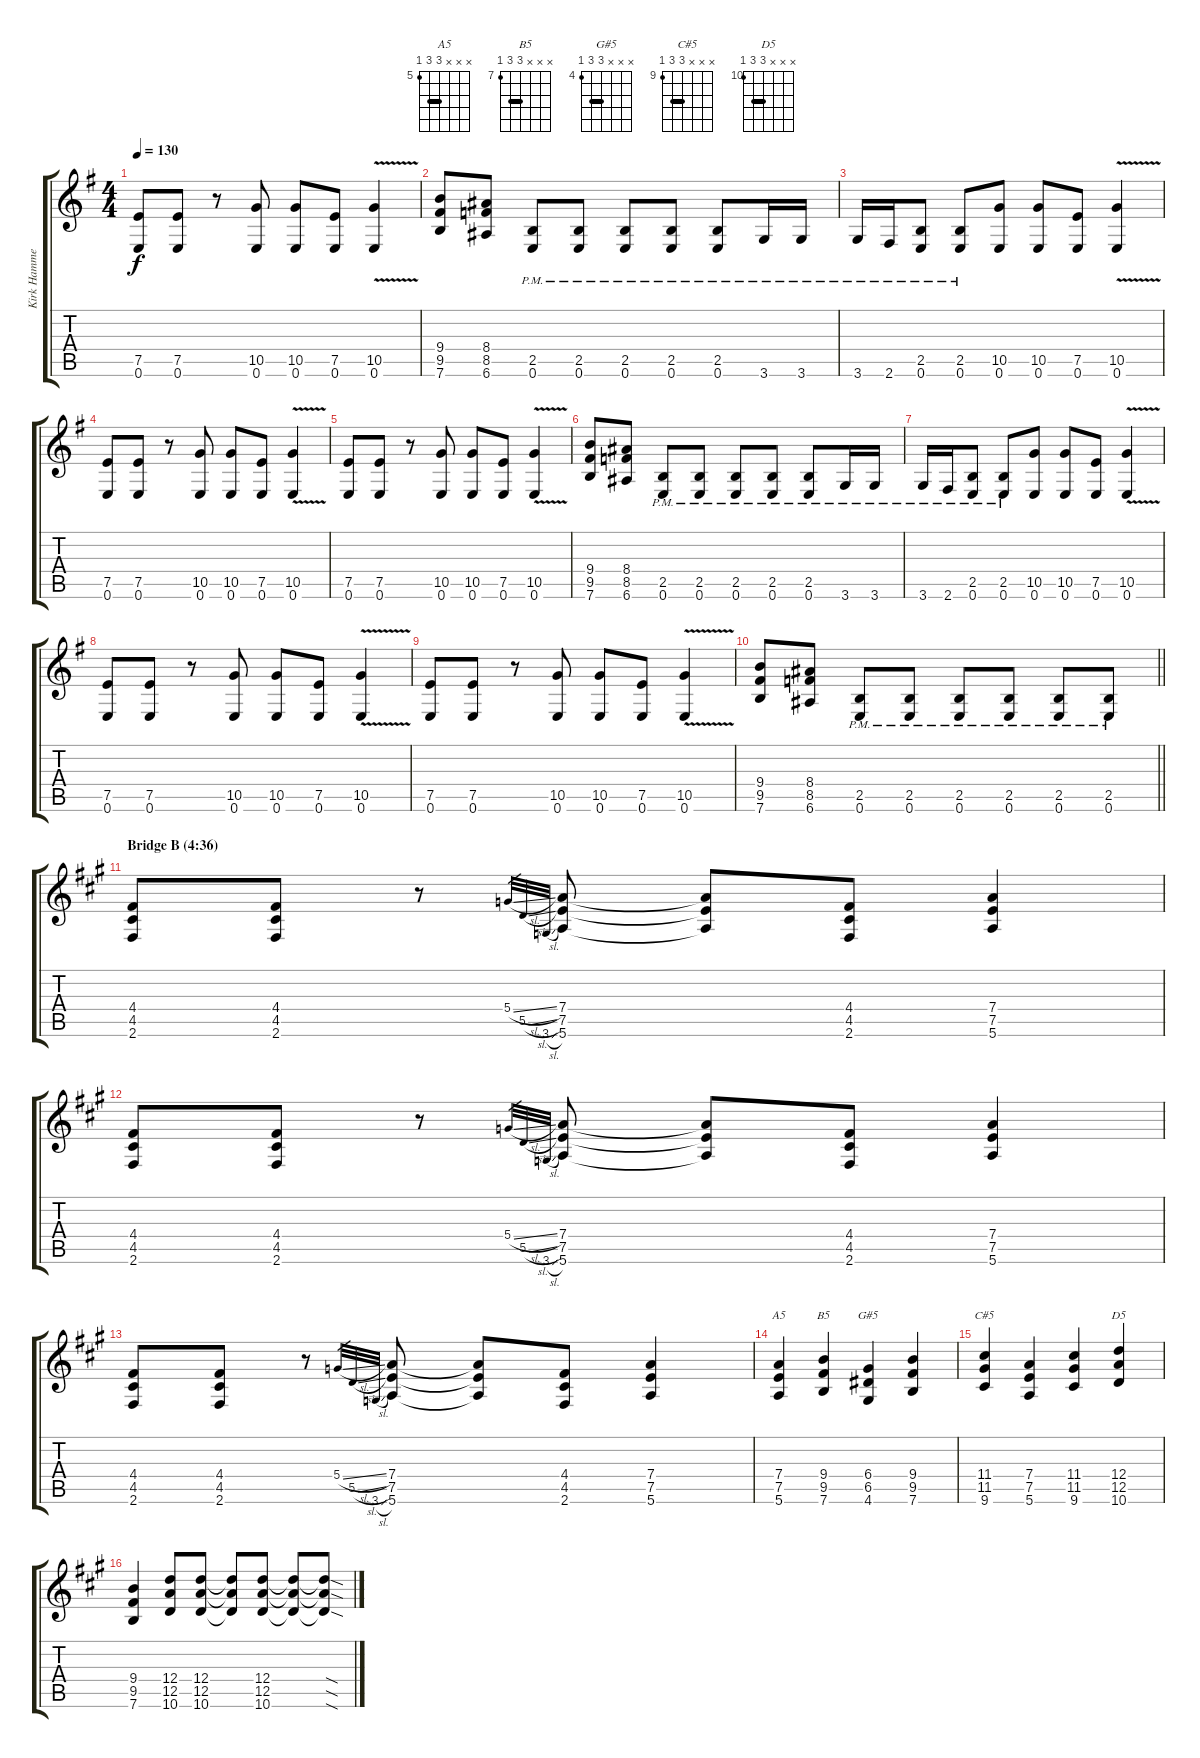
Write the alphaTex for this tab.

\track ("Kirk Hammet Rhythm Gtr." "Kirk Hamme") {instrument electricguitarclean}
\staff {score tabs}
\tuning (E4 B3 G3 D3 A2 E2) {hide}
\chord ("A5" x x x 7 7 5) {firstfret 5 barre 7}
\chord ("B5" x x x 9 9 7) {firstfret 7 barre 9}
\chord ("G#5" x x x 6 6 4) {firstfret 4 barre 6}
\chord ("C#5" x x x 11 11 9) {firstfret 9 barre 11}
\chord ("D5" x x x 12 12 10) {firstfret 10 barre 12}
\ts (4 4)
\tempo 130
\clef g2
\ks eminor
(7.5 0.6).8{dy f} (7.5 0.6).8 r.8 (10.5 0.6).8 (10.5 0.6).8 (7.5 0.6).8 (10.5{v} 0.6).4 |
(9.4 9.5 7.6).8 (8.4 8.5 6.6).8 (2.5{pm} 0.6{pm}).8 (2.5{pm} 0.6{pm}).8 (2.5{pm} 0.6{pm}).8 (2.5{pm} 0.6{pm}).8 (2.5{pm} 0.6{pm}).8 3.6{pm}.16 3.6{pm}.16 |
3.6{pm}.16 2.6{pm}.16 (2.5{pm} 0.6{pm}).8 (2.5{pm} 0.6{pm}).8 (10.5 0.6).8 (10.5 0.6).8 (7.5 0.6).8 (10.5{v} 0.6).4 |
(7.5 0.6).8 (7.5 0.6).8 r.8 (10.5 0.6).8 (10.5 0.6).8 (7.5 0.6).8 (10.5{v} 0.6).4 |
(7.5 0.6).8 (7.5 0.6).8 r.8 (10.5 0.6).8 (10.5 0.6).8 (7.5 0.6).8 (10.5{v} 0.6).4 |
(9.4 9.5 7.6).8 (8.4 8.5 6.6).8 (2.5{pm} 0.6{pm}).8 (2.5{pm} 0.6{pm}).8 (2.5{pm} 0.6{pm}).8 (2.5{pm} 0.6{pm}).8 (2.5{pm} 0.6{pm}).8 3.6{pm}.16 3.6{pm}.16 |
3.6{pm}.16 2.6{pm}.16 (2.5{pm} 0.6{pm}).8 (2.5{pm} 0.6{pm}).8 (10.5 0.6).8 (10.5 0.6).8 (7.5 0.6).8 (10.5{v} 0.6).4 |
(7.5 0.6).8 (7.5 0.6).8 r.8 (10.5 0.6).8 (10.5 0.6).8 (7.5 0.6).8 (10.5{v} 0.6).4 |
(7.5 0.6).8 (7.5 0.6).8 r.8 (10.5 0.6).8 (10.5 0.6).8 (7.5 0.6).8 (10.5{v} 0.6).4 |
\barLineRight lightlight
(9.4 9.5 7.6).8 (8.4 8.5 6.6).8 (2.5{pm} 0.6{pm}).8 (2.5{pm} 0.6{pm}).8 (2.5{pm} 0.6{pm}).8 (2.5{pm} 0.6{pm}).8 (2.5{pm} 0.6{pm}).8 (2.5{pm} 0.6{pm}).8 |
\section ("" "Bridge B (4:36)")
\ks f#minor
(4.4 4.5 2.6).8 (4.4 4.5 2.6).8 r.8 5.4{sl}.32{gr} 5.5{sl}.32{gr} 3.6{sl}.32{gr} (7.4 7.5 5.6).8 (7.4{t} 7.5{t} 5.6{t}).8 (4.4 4.5 2.6).8 (7.4 7.5 5.6).4 |
(4.4 4.5 2.6).8 (4.4 4.5 2.6).8 r.8 5.4{sl}.32{gr} 5.5{sl}.32{gr} 3.6{sl}.32{gr} (7.4 7.5 5.6).8 (7.4{t} 7.5{t} 5.6{t}).8 (4.4 4.5 2.6).8 (7.4 7.5 5.6).4 |
(4.4 4.5 2.6).8 (4.4 4.5 2.6).8 r.8 5.4{sl}.32{gr} 5.5{sl}.32{gr} 3.6{sl}.32{gr} (7.4 7.5 5.6).8 (7.4{t} 7.5{t} 5.6{t}).8 (4.4 4.5 2.6).8 (7.4 7.5 5.6).4 |
(7.4 7.5 5.6).4{ch "A5"} (9.4 9.5 7.6).4{ch "B5"} (6.4 6.5 4.6).4{ch "G#5"} (9.4 9.5 7.6).4 |
(11.4 11.5 9.6).4{ch "C#5"} (7.4 7.5 5.6).4 (11.4 11.5 9.6).4 (12.4 12.5 10.6).4{ch "D5"} |
(9.4 9.5 7.6).4 (12.4 12.5 10.6).8 (12.4 12.5 10.6).8 (12.4{t} 12.5{t} 10.6{t}).8 (12.4 12.5 10.6).8 (12.4{t} 12.5{t} 10.6{t}).8 (12.4{sod t} 12.5{sod t} 10.6{sod t}).8
